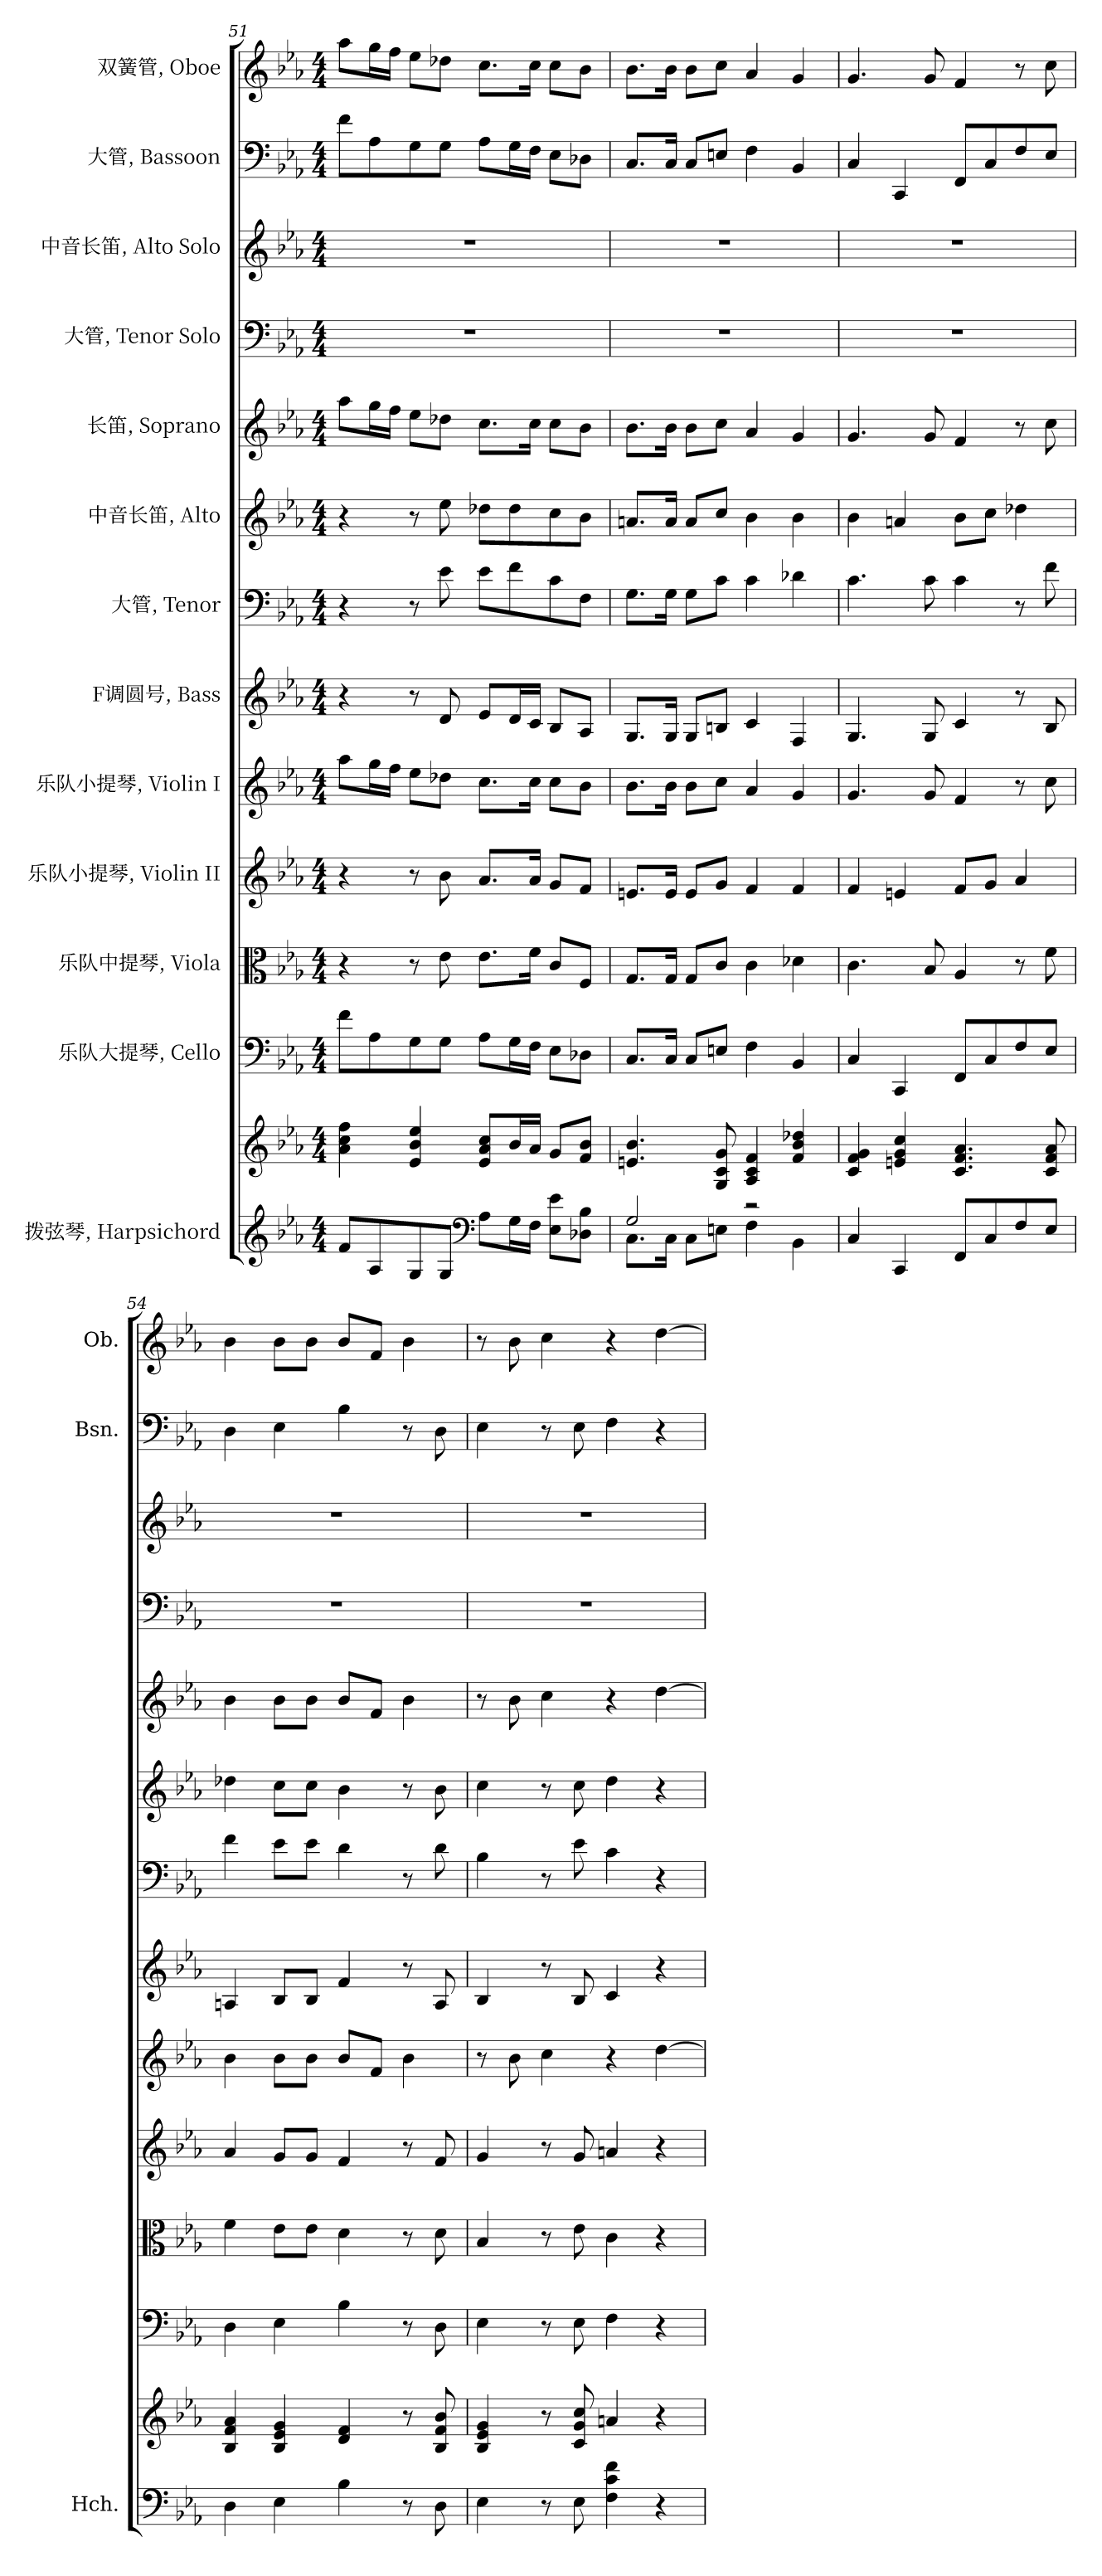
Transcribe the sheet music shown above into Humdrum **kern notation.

**kern	**kern	**kern	**kern	**kern	**kern	**kern	**kern	**kern	**kern	**kern	**kern	**kern	**kern
*part13	*part13	*part12	*part11	*part10	*part9	*part8	*part7	*part6	*part5	*part4	*part3	*part2	*part1
*staff14	*staff13	*staff12	*staff11	*staff10	*staff9	*staff8	*staff7	*staff6	*staff5	*staff4	*staff3	*staff2	*staff1
*I"拨弦琴, Harpsichord	*	*I"乐队大提琴, Cello	*I"乐队中提琴, Viola	*I"乐队小提琴, Violin II	*I"乐队小提琴, Violin I	*I"F调圆号, Bass	*I"大管, Tenor	*I"中音长笛, Alto	*I"长笛, Soprano	*I"大管, Tenor Solo	*I"中音长笛, Alto Solo	*I"大管, Bassoon	*I"双簧管, Oboe
*I'Hch.	*	*	*	*	*	*	*	*	*	*	*	*I'Bsn.	*I'Ob.
!!LO:PB:g=z
*clefG2	*clefG2	*clefF4	*clefC3	*clefG2	*clefG2	*clefG2	*clefF4	*clefG2	*clefG2	*clefF4	*clefG2	*clefF4	*clefG2
*	*	*	*	*	*	*ITrd4c7	*	*ITrd3c5	*	*	*ITrd3c5	*	*
*k[b-e-a-]	*k[b-e-a-]	*k[b-e-a-]	*k[b-e-a-]	*k[b-e-a-]	*k[b-e-a-]	*k[b-e-a-d-]	*k[b-e-a-]	*k[b-e-]	*k[b-e-a-]	*k[b-e-a-]	*k[b-e-]	*k[b-e-a-]	*k[b-e-a-]
*M4/4	*M4/4	*M4/4	*M4/4	*M4/4	*M4/4	*M4/4	*M4/4	*M4/4	*M4/4	*M4/4	*M4/4	*M4/4	*M4/4
=51	=51	=51	=51	=51	=51	=51	=51	=51	=51	=51	=51	=51	=51
8f/L	4a-\ 4cc\ 4ff\	8f\L	4r	4r	8aa-\L	4r	4r	4r	8aa-\L	1r	1r	8f\L	8aa-\L
8A-/	.	8A-\	.	.	16gg\L	.	.	.	16gg\L	.	.	8A-\	16gg\L
.	.	.	.	.	16ff\JJ	.	.	.	16ff\JJ	.	.	.	16ff\JJ
8G/	4e-/ 4b-/ 4ee-/	8G\	8r	8r	8ee-\L	8r	8r	8r	8ee-\L	.	.	8G\	8ee-\L
8G/J	.	8G\J	8e-\	8b-\	8dd-X\J	8G/	8e-\	8b-\	8dd-X\J	.	.	8G\J	8dd-X\J
*clefF4	*	*	*	*	*	*	*	*	*	*	*	*	*
8A-\L	8e-/ 8a-/ 8cc/L	8A-\L	8.e-\L	8.a-/L	8.cc\L	8A-/L	8e-\L	8a-X\L	8.cc\L	.	.	8A-\L	8.cc\L
16G\L	16b-/L	16G\L	.	.	.	16G/L	8f\	8a-\	.	.	.	16G\L	.
16F\JJ	16a-/JJ	16F\JJ	16f\Jk	16a-/Jk	16cc\Jk	16F/JJ	.	.	16cc\Jk	.	.	16F\JJ	16cc\Jk
8E-\ 8e-\L	8g/L	8E-\L	8c/L	8g/L	8cc\L	8E-/L	8c\	8g\	8cc\L	.	.	8E-\L	8cc\L
8D-X\ 8B-\J	8f/ 8b-/J	8D-X\J	8F/J	8f/J	8b-\J	8D-/J	8F\J	8f\J	8b-\J	.	.	8D-X\J	8b-\J
=52	=52	=52	=52	=52	=52	=52	=52	=52	=52	=52	=52	=52	=52
*^	*	*	*	*	*	*	*	*	*	*	*	*	*
2G/	8.C\L	4.en/ 4.b-/	8.C/L	8.G/L	8.en/L	8.b-\L	8.C/L	8.G\L	8.en/L	8.b-\L	1r	1r	8.C/L	8.b-\L
.	16C\Jk	.	16C/Jk	16G/Jk	16e/Jk	16b-\Jk	16C/Jk	16G\Jk	16e/Jk	16b-\Jk	.	.	16C/Jk	16b-\Jk
.	8C\L	.	8C/L	8G/L	8e/L	8b-\L	8C/L	8G\L	8e/L	8b-\L	.	.	8C/L	8b-\L
.	8En\J	8G/ 8c/ 8g/	8En/J	8c/J	8g/J	8cc\J	8En/J	8c\J	8g/J	8cc\J	.	.	8En/J	8cc\J
2r	4F\	4A-/ 4c/ 4f/	4F\	4c\	4f/	4a-/	4F/	4c\	4f\	4a-/	.	.	4F\	4a-/
.	4BB-\	4f/ 4b-/ 4dd-X/	4BB-/	4d-X\	4f/	4g/	4BB-/	4d-X\	4f\	4g/	.	.	4BB-/	4g/
*v	*v	*	*	*	*	*	*	*	*	*	*	*	*	*
=53	=53	=53	=53	=53	=53	=53	=53	=53	=53	=53	=53	=53	=53
4C/	4c/ 4f/ 4g/	4C/	4.c\	4f/	4.g/	4.C/	4.c\	4f\	4.g/	1r	1r	4C/	4.g/
4CC/	4en/ 4g/ 4cc/	4CC/	.	4en/	.	.	.	4en/	.	.	.	4CC/	.
.	.	.	8B-/	.	8g/	8C/	8c\	.	8g/	.	.	.	8g/
8FF/L	4.c/ 4.f/ 4.a-/	8FF/L	4A-/	8f/L	4f/	4F/	4c\	8f\L	4f/	.	.	8FF/L	4f/
8C/	.	8C/	.	8g/J	.	.	.	8g\J	.	.	.	8C/	.
8F/	.	8F/	8r	4a-/	8r	8r	8r	4a-X\	8r	.	.	8F/	8r
8E-/J	8c/ 8f/ 8a-/	8E-/J	8f\	.	8cc\	8E-/	8f\	.	8cc\	.	.	8E-/J	8cc\
!!LO:PB:g=z
=54	=54	=54	=54	=54	=54	=54	=54	=54	=54	=54	=54	=54	=54
4D\	4B-/ 4f/ 4a-/	4D\	4f\	4a-/	4b-\	4Dn/	4f\	4a-X\	4b-\	1r	1r	4D\	4b-\
4E-\	4B-/ 4e-/ 4g/	4E-\	8e-\L	8g/L	8b-\L	8E-/L	8e-\L	8g\L	8b-\L	.	.	4E-\	8b-\L
.	.	.	8e-\J	8g/J	8b-\J	8E-/J	8e-\J	8g\J	8b-\J	.	.	.	8b-\J
4B-\	4d/ 4f/	4B-\	4d\	4f/	8b-/L	4B-/	4d\	4f\	8b-/L	.	.	4B-\	8b-/L
.	.	.	.	.	8f/J	.	.	.	8f/J	.	.	.	8f/J
8r	8r	8r	8r	8r	4b-\	8r	8r	8r	4b-\	.	.	8r	4b-\
8D\	8B-/ 8f/ 8b-/	8D\	8d\	8f/	.	8D/	8d\	8f\	.	.	.	8D\	.
=55	=55	=55	=55	=55	=55	=55	=55	=55	=55	=55	=55	=55	=55
4E-\	4B-/ 4e-/ 4g/	4E-\	4B-/	4g/	8r	4E-/	4B-\	4g\	8r	1r	1r	4E-\	8r
.	.	.	.	.	8b-\	.	.	.	8b-\	.	.	.	8b-\
8r	8r	8r	8r	8r	4cc\	8r	8r	8r	4cc\	.	.	8r	4cc\
8E-\	8c/ 8g/ 8cc/	8E-\	8e-\	8g/	.	8E-/	8e-\	8g\	.	.	.	8E-\	.
4F\ 4c\ 4f\	4an/	4F\	4c\	4an/	4r	4F/	4c\	4a\	4r	.	.	4F\	4r
4r	4r	4r	4r	4r	[4dd\	4r	4r	4r	[4dd\	.	.	4r	[4dd\
=	=	=	=	=	=	=	=	=	=	=	=	=	=
*-	*-	*-	*-	*-	*-	*-	*-	*-	*-	*-	*-	*-	*-
